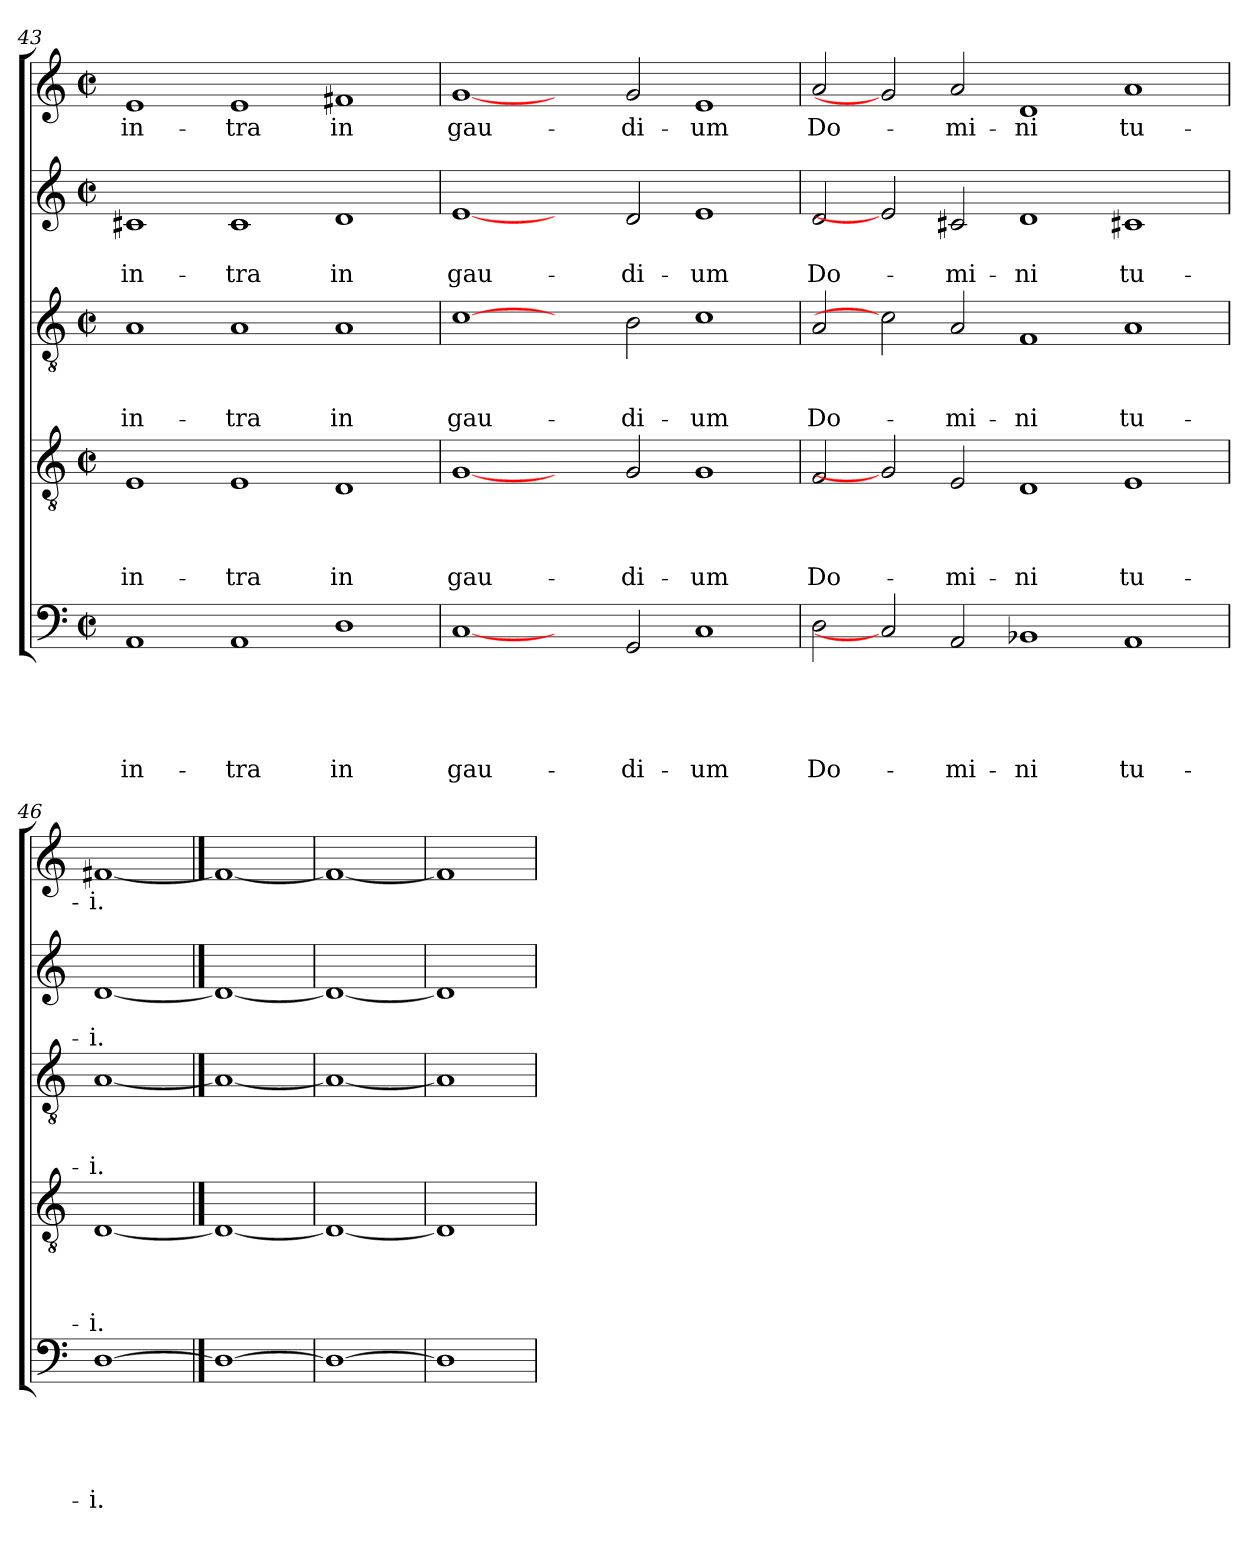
**kern	**text	**text	**text	**text	**text	**kern	**text	**text	**text	**text	**kern	**text	**text	**text	**kern	**text	**text	**kern	**text
*part5	*part5	*part5	*part5	*part5	*part5	*part4	*part4	*part4	*part4	*part4	*part3	*part3	*part3	*part3	*part2	*part2	*part2	*part1	*part1
*staff5	*staff5	*staff5	*staff5	*staff5	*staff5	*staff4	*staff4	*staff4	*staff4	*staff4	*staff3	*staff3	*staff3	*staff3	*staff2	*staff2	*staff2	*staff1	*staff1
*clefF4	*	*	*	*	*	*clefGv2	*	*	*	*	*clefGv2	*	*	*	*clefG2	*	*	*clefG2	*
*k[]	*	*	*	*	*	*k[]	*	*	*	*	*k[]	*	*	*	*k[]	*	*	*k[]	*
*C:	*	*	*	*	*	*C:	*	*	*	*	*C:	*	*	*	*C:	*	*	*C:	*
*M2/2	*	*	*	*	*	*M2/2	*	*	*	*	*M2/2	*	*	*	*M2/2	*	*	*M2/2	*
*met(c|)	*	*	*	*	*	*met(c|)	*	*	*	*	*met(c|)	*	*	*	*met(c|)	*	*	*met(c|)	*
=43	=43	=43	=43	=43	=43	=43	=43	=43	=43	=43	=43	=43	=43	=43	=43	=43	=43	=43	=43
!	!	!	!	!	!LO:LY:b	!	!	!	!	!LO:LY:b	!	!	!	!LO:LY:b	!	!	!LO:LY:b	!	!LO:LY:b
1AA	.	.	.	.	in-	1E	.	.	.	in-	1A	.	.	in-	1c#X	.	in-	1e	in-
!	!	!	!	!	!LO:LY:b	!	!	!	!	!LO:LY:b	!	!	!	!LO:LY:b	!	!	!LO:LY:b	!	!LO:LY:b
1AA	.	.	.	.	-tra	1E	.	.	.	-tra	1A	.	.	-tra	1c#	.	-tra	1e	-tra
!	!	!	!	!	!LO:LY:b	!	!	!	!	!LO:LY:b	!	!	!	!LO:LY:b	!	!	!LO:LY:b	!	!LO:LY:b
1D	.	.	.	.	in	1D	.	.	.	in	1A	.	.	in	1d	.	in	1f#X	in
=44	=44	=44	=44	=44	=44	=44	=44	=44	=44	=44	=44	=44	=44	=44	=44	=44	=44	=44	=44
!	!	!	!	!	!LO:LY:b	!	!	!	!	!LO:LY:b	!	!	!	!LO:LY:b	!	!	!LO:LY:b	!	!LO:LY:b
[1C	.	.	.	.	gau-	[1G	.	.	.	gau-	[1c	.	.	gau-	[1e	.	gau-	[1g	gau-
2ryy	.	.	.	.	.	2ryy	.	.	.	.	2ryy	.	.	.	2ryy	.	.	2ryy	.
!	!	!	!	!	!LO:LY:b	!	!	!	!	!LO:LY:b	!	!	!	!LO:LY:b	!	!	!LO:LY:b	!	!LO:LY:b
2GG/	.	.	.	.	-di-	2G/	.	.	.	-di-	2B\	.	.	-di-	2d/	.	-di-	2g/	-di-
!	!	!	!	!	!LO:LY:b	!	!	!	!	!LO:LY:b	!	!	!	!LO:LY:b	!	!	!LO:LY:b	!	!LO:LY:b
1C	.	.	.	.	-um	1G	.	.	.	-um	1c	.	.	-um	1e	.	-um	1e	-um
=45	=45	=45	=45	=45	=45	=45	=45	=45	=45	=45	=45	=45	=45	=45	=45	=45	=45	=45	=45
!	!	!	!	!	!LO:LY:b	!	!	!	!	!LO:LY:b	!	!	!	!LO:LY:b	!	!	!LO:LY:b	!	!LO:LY:b
2D\	.	.	.	.	Do-	2F/	.	.	.	Do-	2A/	.	.	Do-	2d/	.	Do-	2a/	Do-
2C]	.	.	.	.	.	2G]	.	.	.	.	2c]	.	.	.	2e]	.	.	2g]	.
!	!	!	!	!	!LO:LY:b	!	!	!	!	!LO:LY:b	!	!	!	!LO:LY:b	!	!	!LO:LY:b	!	!LO:LY:b
2AA/	.	.	.	.	-mi-	2E/	.	.	.	-mi-	2A/	.	.	-mi-	2c#X/	.	-mi-	2a/	-mi-
!	!	!	!	!	!LO:LY:b	!	!	!	!	!LO:LY:b	!	!	!	!LO:LY:b	!	!	!LO:LY:b	!	!LO:LY:b
1BB-X	.	.	.	.	-ni	1D	.	.	.	-ni	1F	.	.	-ni	1d	.	-ni	1d	-ni
!	!	!	!	!	!LO:LY:b	!	!	!	!	!LO:LY:b	!	!	!	!LO:LY:b	!	!	!LO:LY:b	!	!LO:LY:b
1AA	.	.	.	.	tu-	1E	.	.	.	tu-	1A	.	.	tu-	1c#X	.	tu-	1a	tu-
=46	=46	=46	=46	=46	=46	=46	=46	=46	=46	=46	=46	=46	=46	=46	=46	=46	=46	=46	=46
!	!	!	!	!	!LO:LY:b:rj	!	!	!	!	!LO:LY:b:rj	!	!	!	!LO:LY:b:rj	!	!	!LO:LY:b:rj	!	!LO:LY:b:rj
[1D	.	.	.	.	-i.	[1D	.	.	.	-i.	[1A	.	.	-i.	[1d	.	-i.	[1f#X	-i.
==47	==47	==47	==47	==47	==47	==47	==47	==47	==47	==47	==47	==47	==47	==47	==47	==47	==47	==47	==47
1D_	.	.	.	.	.	1D_	.	.	.	.	1A_	.	.	.	1d_	.	.	1f#_	.
=48	=48	=48	=48	=48	=48	=48	=48	=48	=48	=48	=48	=48	=48	=48	=48	=48	=48	=48	=48
1D_	.	.	.	.	.	1D_	.	.	.	.	1A_	.	.	.	1d_	.	.	1f#_	.
=49	=49	=49	=49	=49	=49	=49	=49	=49	=49	=49	=49	=49	=49	=49	=49	=49	=49	=49	=49
1D]	.	.	.	.	.	1D]	.	.	.	.	1A]	.	.	.	1d]	.	.	1f#]	.
=	=	=	=	=	=	=	=	=	=	=	=	=	=	=	=	=	=	=	=
*-	*-	*-	*-	*-	*-	*-	*-	*-	*-	*-	*-	*-	*-	*-	*-	*-	*-	*-	*-
